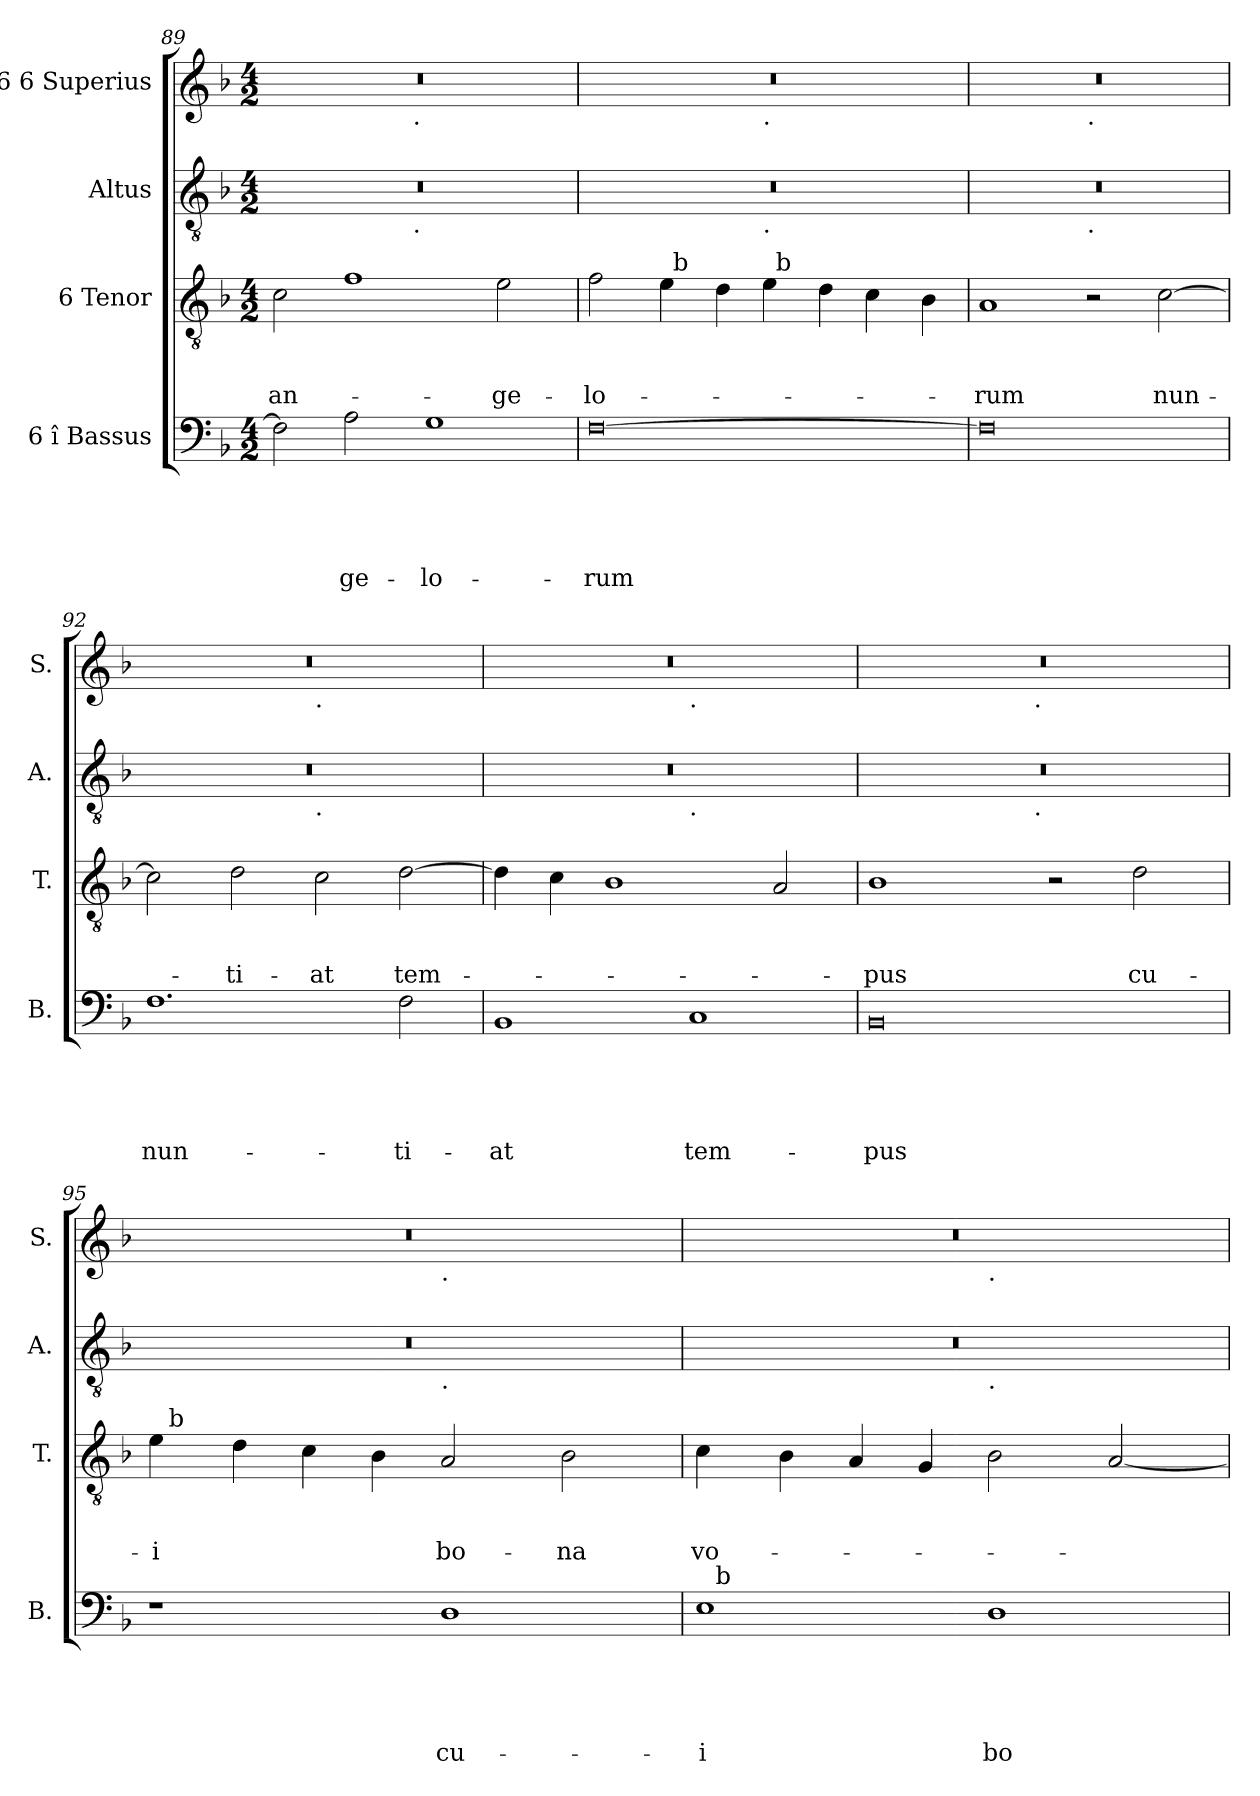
**kern	**text	**text	**text	**text	**text	**kern	**text	**text	**text	**kern	**kern
*part4	*part4	*part4	*part4	*part4	*part4	*part3	*part3	*part3	*part3	*part2	*part1
*staff4	*staff4	*staff4	*staff4	*staff4	*staff4	*staff3	*staff3	*staff3	*staff3	*staff2	*staff1
*I"6 î Bassus	*	*	*	*	*	*I"6 Tenor	*	*	*	*I"Altus	*I"6 6 Superius
*I'B.	*	*	*	*	*	*I'T.	*	*	*	*I'A.	*I'S.
*clefF4	*	*	*	*	*	*clefGv2	*	*	*	*clefGv2	*clefG2
*k[b-]	*	*	*	*	*	*k[b-]	*	*	*	*k[b-]	*k[b-]
*F:	*	*	*	*	*	*F:	*	*	*	*F:	*F:
*M4/2	*	*	*	*	*	*M4/2	*	*	*	*M4/2	*M4/2
=89	=89	=89	=89	=89	=89	=89	=89	=89	=89	=89	=89
!	!	!	!	!	!	!	!	!	!LO:LY:b	!	!
*	*	*	*	*	*	*	*	*	*	*^	*^
2F\]	.	.	.	.	.	2c\	.	.	an-	0r	2ryy	0r	2ryy
!	!	!	!	!	!LO:LY:b	!	!	!	!	!	!	!	!
2A\	.	.	.	.	-ge-	1f	.	.	.	.	4...ryy	.	4...ryy
!	!	!	!	!	!	!	!	!	!	!	!	!	!LO:TX:b:t=.
!	!	!	!	!	!	!	!	!	!	!	!LO:TX:b:t=.	!	!
.	.	.	.	.	.	.	.	.	.	.	1ryy	.	1ryy
!	!	!	!	!	!LO:LY:b	!	!	!	!	!	!	!	!
1G	.	.	.	.	-lo-	.	.	.	.	.	.	.	.
!	!	!	!	!	!	!	!	!	!LO:LY:b	!	!	!	!
.	.	.	.	.	.	2e\	.	.	-ge-	.	.	.	.
.	.	.	.	.	.	.	.	.	.	.	32ryy	.	32ryy
!!LO:LB:g=z	!!
=90	=90	=90	=90	=90	=90	=90	=90	=90	=90	=90	=90	=90	=90
!	!	!	!	!	!LO:LY:b	!	!	!	!LO:LY:b	!	!	!	!
*	*	*	*	*	*	*^	*	*	*	*	*	*	*
*	*	*	*	*	*	*	*^	*	*	*	*	*	*	*
[>0F	.	.	.	.	-rum	2f\	2ryy	1ryy	.	.	-lo-	0r	1ryy	0r	1ryy
.	.	.	.	.	.	4e\	32ryy	.	.	.	.	.	.	.	.
!	!	!	!	!	!	!	!LO:TX:a:t=b	!	!	!	!	!	!	!	!
.	.	.	.	.	.	.	1ryy	.	.	.	.	.	.	.	.
.	.	.	.	.	.	4d\	.	.	.	.	.	.	.	.	.
!	!	!	!	!	!	!	!	!	!	!	!	!	!	!	!LO:TX:b:t=.
!	!	!	!	!	!	!	!	!	!	!	!	!	!LO:TX:b:t=.	!	!
.	.	.	.	.	.	4e\	.	32ryy	.	.	.	.	1ryy	.	1ryy
!	!	!	!	!	!	!	!	!LO:TX:a:t=b	!	!	!	!	!	!	!
.	.	.	.	.	.	.	.	2ryy	.	.	.	.	.	.	.
.	.	.	.	.	.	4d\	.	.	.	.	.	.	.	.	.
.	.	.	.	.	.	4c\	.	.	.	.	.	.	.	.	.
.	.	.	.	.	.	.	4...ryy	4...ryy	.	.	.	.	.	.	.
.	.	.	.	.	.	4B-\	.	.	.	.	.	.	.	.	.
=91	=91	=91	=91	=91	=91	=91	=91	=91	=91	=91	=91	=91	=91	=91	=91
!	!	!	!	!	!	!	!	!	!	!	!LO:LY:b	!	!	!	!
*	*	*	*	*	*	*v	*v	*v	*	*	*	*	*	*	*
0F]	.	.	.	.	.	1A	.	.	-rum	0r	1ryy	0r	1ryy
!	!	!	!	!	!	!	!	!	!	!	!	!	!LO:TX:b:t=.
!	!	!	!	!	!	!	!	!	!	!	!LO:TX:b:t=.	!	!
.	.	.	.	.	.	2r	.	.	.	.	1ryy	.	1ryy
!	!	!	!	!	!	!	!	!	!LO:LY:b	!	!	!	!
.	.	.	.	.	.	[>2c\	.	.	nun-	.	.	.	.
=92	=92	=92	=92	=92	=92	=92	=92	=92	=92	=92	=92	=92	=92
!	!	!	!	!	!LO:LY:b	!	!	!	!	!	!	!	!
1.F	.	.	.	.	nun-	2c\]	.	.	.	0r	1ryy	0r	1ryy
!	!	!	!	!	!	!	!	!	!LO:LY:b	!	!	!	!
.	.	.	.	.	.	2d\	.	.	-ti-	.	.	.	.
!	!	!	!	!	!	!	!	!	!	!	!	!	!LO:TX:b:t=.
!	!	!	!	!	!	!	!	!	!	!	!LO:TX:b:t=.	!	!
!	!	!	!	!	!	!	!	!	!LO:LY:b	!	!	!	!
.	.	.	.	.	.	2c\	.	.	-at	.	1ryy	.	1ryy
!	!	!	!	!	!LO:LY:b	!	!	!	!LO:LY:b	!	!	!	!
2F\	.	.	.	.	-ti-	[>2d\	.	.	tem-	.	.	.	.
=93	=93	=93	=93	=93	=93	=93	=93	=93	=93	=93	=93	=93	=93
!	!	!	!	!	!LO:LY:b	!	!	!	!	!	!	!	!
1BB-	.	.	.	.	-at	4d\]	.	.	.	0r	1ryy	0r	1ryy
.	.	.	.	.	.	4c\	.	.	.	.	.	.	.
.	.	.	.	.	.	1B-	.	.	.	.	.	.	.
!	!	!	!	!	!	!	!	!	!	!	!	!	!LO:TX:b:t=.
!	!	!	!	!	!	!	!	!	!	!	!LO:TX:b:t=.	!	!
!	!	!	!	!	!LO:LY:b	!	!	!	!	!	!	!	!
1C	.	.	.	.	tem-	.	.	.	.	.	1ryy	.	1ryy
.	.	.	.	.	.	2A/	.	.	.	.	.	.	.
=94	=94	=94	=94	=94	=94	=94	=94	=94	=94	=94	=94	=94	=94
!	!	!	!	!	!LO:LY:b	!	!	!	!LO:LY:b	!	!	!	!
0BB-	.	.	.	.	-pus	1B-	.	.	-pus	0r	2ryy	0r	2ryy
.	.	.	.	.	.	.	.	.	.	.	4...ryy	.	4...ryy
!	!	!	!	!	!	!	!	!	!	!	!	!	!LO:TX:b:t=.
!	!	!	!	!	!	!	!	!	!	!	!LO:TX:b:t=.	!	!
.	.	.	.	.	.	.	.	.	.	.	1ryy	.	1ryy
.	.	.	.	.	.	2r	.	.	.	.	.	.	.
!	!	!	!	!	!	!	!	!	!LO:LY:b	!	!	!	!
.	.	.	.	.	.	2d\	.	.	cu-	.	.	.	.
.	.	.	.	.	.	.	.	.	.	.	32ryy	.	32ryy
!!LO:LB:g=z	!!
=95	=95	=95	=95	=95	=95	=95	=95	=95	=95	=95	=95	=95	=95
!	!	!	!	!	!	!	!	!	!LO:LY:b:rj	!	!	!	!
*	*	*	*	*	*	*^	*	*	*	*	*	*	*
1r	.	.	.	.	.	4e\	32ryy	.	.	-i	0r	1ryy	0r	1ryy
!	!	!	!	!	!	!	!LO:TX:a:t=b	!	!	!	!	!	!	!
.	.	.	.	.	.	.	1ryy	.	.	.	.	.	.	.
.	.	.	.	.	.	4d\	.	.	.	.	.	.	.	.
.	.	.	.	.	.	4c\	.	.	.	.	.	.	.	.
.	.	.	.	.	.	4B-\	.	.	.	.	.	.	.	.
!	!	!	!	!	!	!	!	!	!	!	!	!	!	!LO:TX:b:t=.
!	!	!	!	!	!	!	!	!	!	!	!	!LO:TX:b:t=.	!	!
!	!	!	!	!	!LO:LY:b	!	!	!	!	!LO:LY:b	!	!	!	!
1D	.	.	.	.	cu-	2A/	.	.	.	bo-	.	1ryy	.	1ryy
.	.	.	.	.	.	.	2ryy	.	.	.	.	.	.	.
!	!	!	!	!	!	!	!	!	!	!LO:LY:b	!	!	!	!
.	.	.	.	.	.	2B-\	.	.	.	-na	.	.	.	.
.	.	.	.	.	.	.	4...ryy	.	.	.	.	.	.	.
=96	=96	=96	=96	=96	=96	=96	=96	=96	=96	=96	=96	=96	=96	=96
!	!	!	!	!	!LO:LY:b:rj	!	!	!	!	!LO:LY:b	!	!	!	!
*^	*	*	*	*	*	*v	*v	*	*	*	*	*	*	*
1E	32ryy	.	.	.	.	-i	4c\	.	.	vo-	0r	1ryy	0r	1ryy
!	!LO:TX:a:t=b	!	!	!	!	!	!	!	!	!	!	!	!	!
.	1ryy	.	.	.	.	.	.	.	.	.	.	.	.	.
.	.	.	.	.	.	.	4B-\	.	.	.	.	.	.	.
.	.	.	.	.	.	.	4A/	.	.	.	.	.	.	.
.	.	.	.	.	.	.	4G/	.	.	.	.	.	.	.
!	!	!	!	!	!	!	!	!	!	!	!	!	!	!LO:TX:b:t=.
!	!	!	!	!	!	!	!	!	!	!	!	!LO:TX:b:t=.	!	!
!	!	!	!	!	!	!LO:LY:b	!	!	!	!	!	!	!	!
1D	.	.	.	.	.	bo-	2B-\	.	.	.	.	1ryy	.	1ryy
.	2ryy	.	.	.	.	.	.	.	.	.	.	.	.	.
.	.	.	.	.	.	.	[<2A/	.	.	.	.	.	.	.
.	4...ryy	.	.	.	.	.	.	.	.	.	.	.	.	.
*	*	*	*	*	*	*	*	*	*	*	*v	*v	*	*
*v	*v	*	*	*	*	*	*	*	*	*	*	*v	*v
=	=	=	=	=	=	=	=	=	=	=	=
*-	*-	*-	*-	*-	*-	*-	*-	*-	*-	*-	*-
